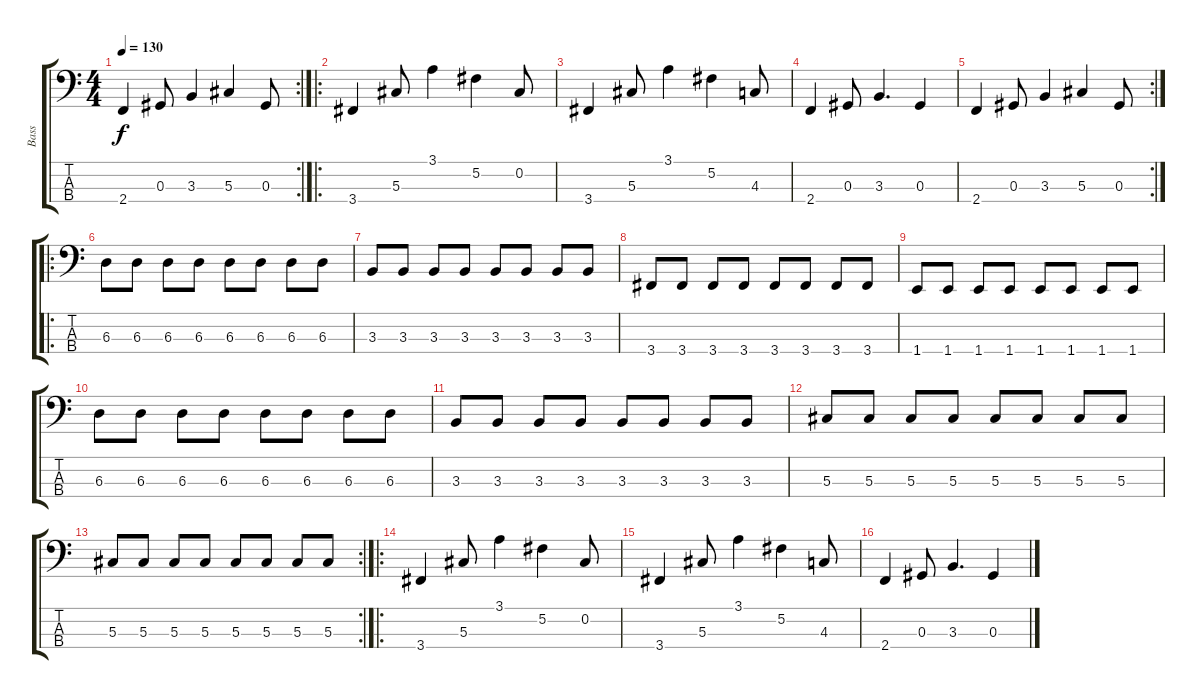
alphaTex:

\track ("Bass" "Bass") {instrument electricbassfinger}
\staff {score tabs}
\tuning (Gb2 Db2 Ab1 Eb1) {hide}
\rc 2
\ts (4 4)
\tempo 130
\clef f4
\ks c
2.4.4{dy f} 0.3.8 3.3.4 5.3.4 0.3.8 |
\ro
3.4.4 5.3.8 3.1.4 5.2.4 0.2.8 |
3.4.4 5.3.8 3.1.4 5.2.4 4.3.8 |
2.4.4 0.3.8 3.3.4{d} 0.3.4 |
\rc 2
2.4.4 0.3.8 3.3.4 5.3.4 0.3.8 |
\ro
6.3.8 6.3.8 6.3.8 6.3.8 6.3.8 6.3.8 6.3.8 6.3.8 |
3.3.8 3.3.8 3.3.8 3.3.8 3.3.8 3.3.8 3.3.8 3.3.8 |
3.4.8 3.4.8 3.4.8 3.4.8 3.4.8 3.4.8 3.4.8 3.4.8 |
1.4.8 1.4.8 1.4.8 1.4.8 1.4.8 1.4.8 1.4.8 1.4.8 |
6.3.8 6.3.8 6.3.8 6.3.8 6.3.8 6.3.8 6.3.8 6.3.8 |
3.3.8 3.3.8 3.3.8 3.3.8 3.3.8 3.3.8 3.3.8 3.3.8 |
5.3.8 5.3.8 5.3.8 5.3.8 5.3.8 5.3.8 5.3.8 5.3.8 |
\rc 2
5.3.8 5.3.8 5.3.8 5.3.8 5.3.8 5.3.8 5.3.8 5.3.8 |
\ro
3.4.4 5.3.8 3.1.4 5.2.4 0.2.8 |
3.4.4 5.3.8 3.1.4 5.2.4 4.3.8 |
2.4.4 0.3.8 3.3.4{d} 0.3.4
